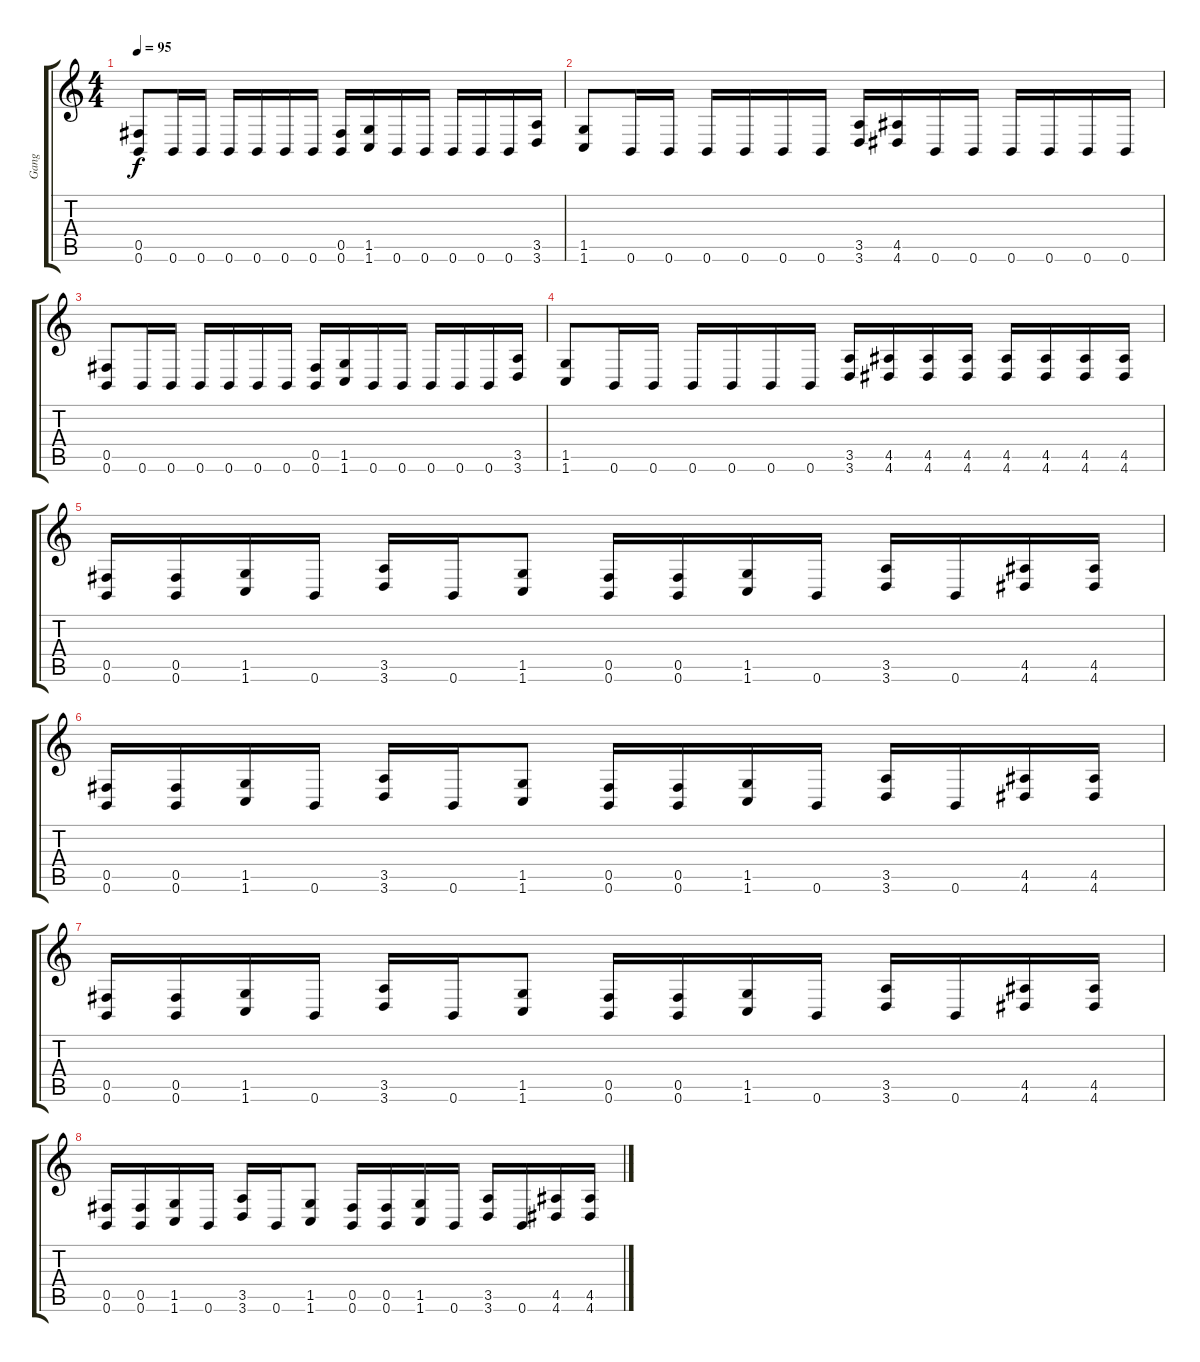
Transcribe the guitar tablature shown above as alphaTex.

\track ("Gang" "Gang") {instrument distortionguitar}
\staff {score tabs}
\tuning (Db4 Ab3 E3 B2 Gb2 B1) {hide}
\ts (4 4)
\tempo 95
\clef g2
\ks c
(0.5 0.6).8{dy f} 0.6.16 0.6.16 0.6.16 0.6.16 0.6.16 0.6.16 (0.5 0.6).16 (1.5 1.6).16 0.6.16 0.6.16 0.6.16 0.6.16 0.6.16 (3.5 3.6).16 |
(1.5 1.6).8 0.6.16 0.6.16 0.6.16 0.6.16 0.6.16 0.6.16 (3.5 3.6).16 (4.5 4.6).16 0.6.16 0.6.16 0.6.16 0.6.16 0.6.16 0.6.16 |
(0.5 0.6).8 0.6.16 0.6.16 0.6.16 0.6.16 0.6.16 0.6.16 (0.5 0.6).16 (1.5 1.6).16 0.6.16 0.6.16 0.6.16 0.6.16 0.6.16 (3.5 3.6).16 |
(1.5 1.6).8 0.6.16 0.6.16 0.6.16 0.6.16 0.6.16 0.6.16 (3.5 3.6).16 (4.5 4.6).16 (4.5 4.6).16 (4.5 4.6).16 (4.5 4.6).16 (4.5 4.6).16 (4.5 4.6).16 (4.5 4.6).16 |
(0.5 0.6).16 (0.5 0.6).16 (1.5 1.6).16 0.6.16 (3.5 3.6).16 0.6.16 (1.5 1.6).8 (0.5 0.6).16 (0.5 0.6).16 (1.5 1.6).16 0.6.16 (3.5 3.6).16 0.6.16 (4.5 4.6).16 (4.5 4.6).16 |
(0.5 0.6).16 (0.5 0.6).16 (1.5 1.6).16 0.6.16 (3.5 3.6).16 0.6.16 (1.5 1.6).8 (0.5 0.6).16 (0.5 0.6).16 (1.5 1.6).16 0.6.16 (3.5 3.6).16 0.6.16 (4.5 4.6).16 (4.5 4.6).16 |
(0.5 0.6).16 (0.5 0.6).16 (1.5 1.6).16 0.6.16 (3.5 3.6).16 0.6.16 (1.5 1.6).8 (0.5 0.6).16 (0.5 0.6).16 (1.5 1.6).16 0.6.16 (3.5 3.6).16 0.6.16 (4.5 4.6).16 (4.5 4.6).16 |
(0.5 0.6).16 (0.5 0.6).16 (1.5 1.6).16 0.6.16 (3.5 3.6).16 0.6.16 (1.5 1.6).8 (0.5 0.6).16 (0.5 0.6).16 (1.5 1.6).16 0.6.16 (3.5 3.6).16 0.6.16 (4.5 4.6).16 (4.5 4.6).16
